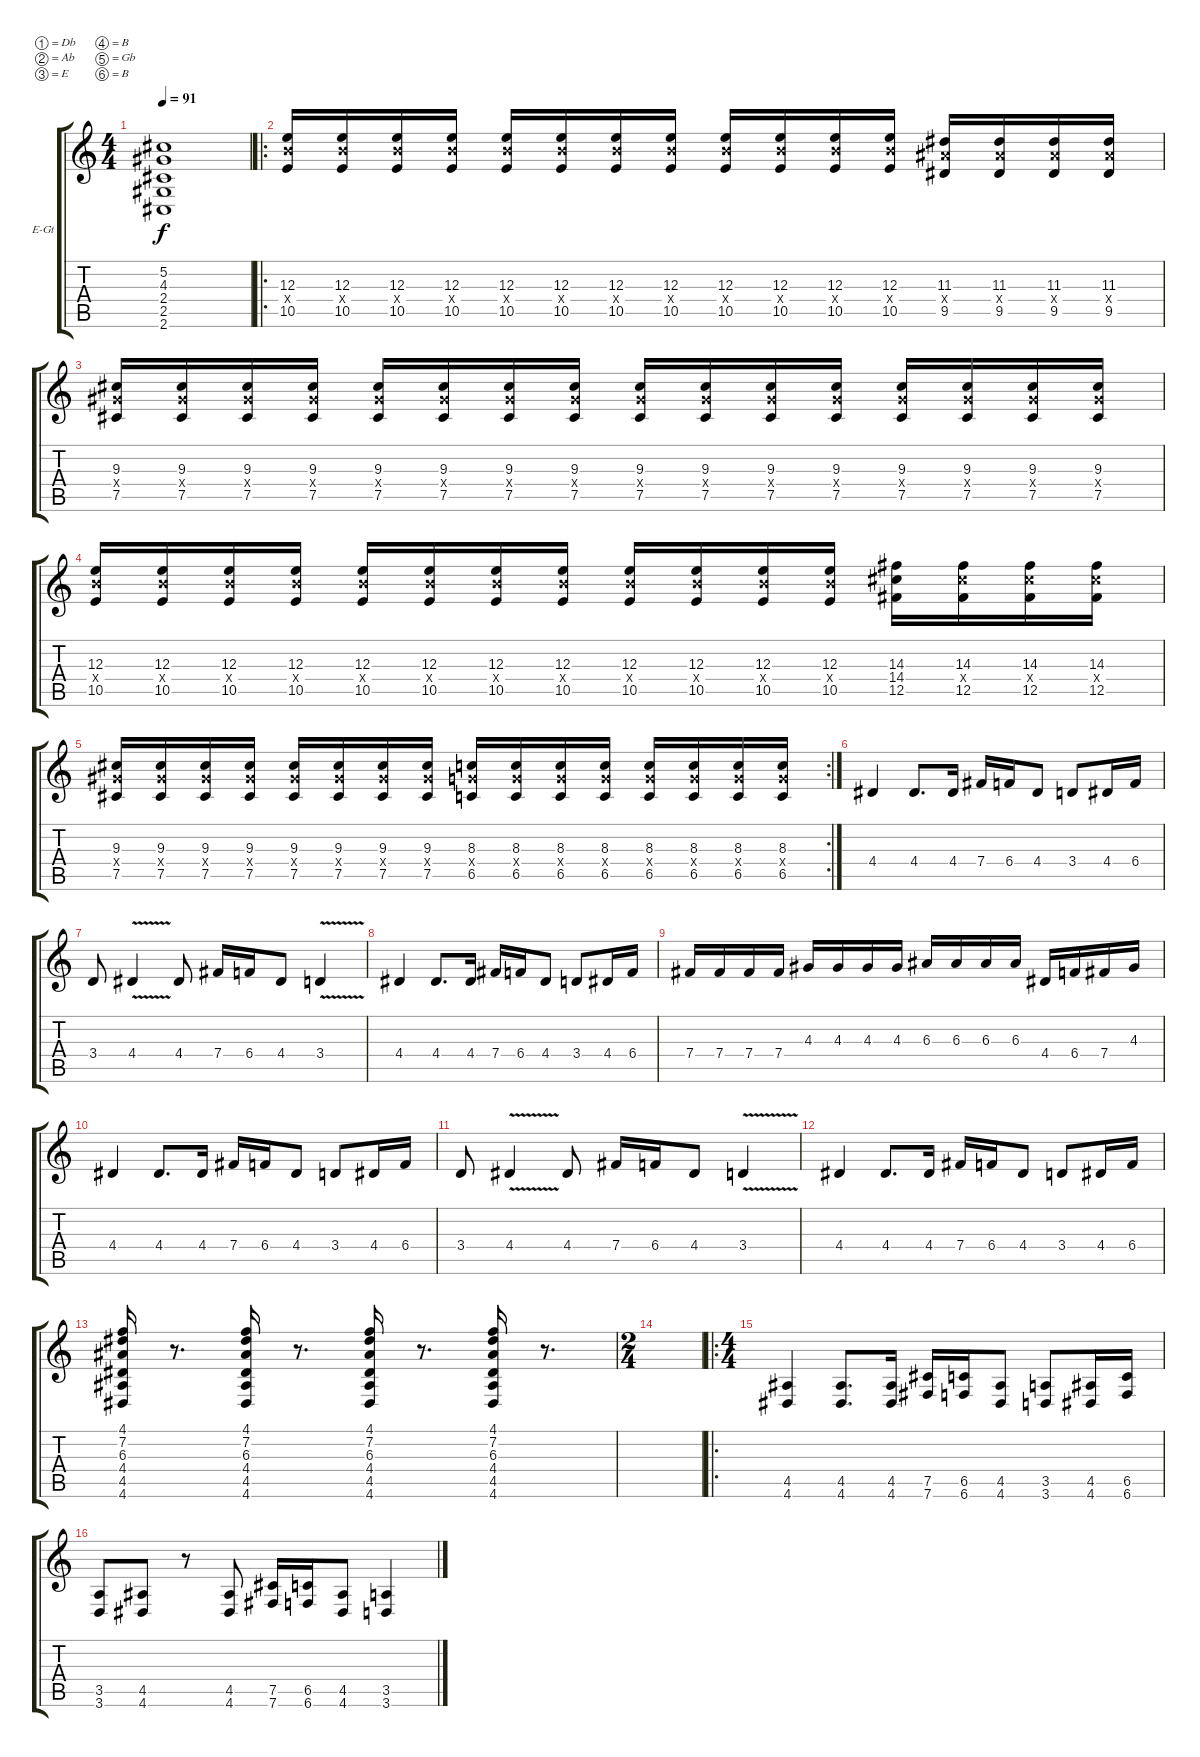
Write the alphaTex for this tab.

\defaultSystemsLayout 4
\bracketExtendMode groupsimilarinstruments
\firstSystemTrackNameOrientation horizontal
\otherSystemsTrackNameOrientation horizontal
\track ("Electric Guitar" "E-Gt") {instrument distortionguitar}
\staff {score tabs}
\tuning (Db4 Ab3 E3 B2 Gb2 B1)
\ts (4 4)
\tempo 91
\clef g2
\ks c
(2.6{t} 2.5{t} 2.4{t} 4.3{t} 5.2{t}).1{dy f} |
\ro
(12.3 10.5 12.4{x}).16 (12.3 10.5 12.4{x}).16 (12.3 10.5 12.4{x}).16 (12.3 10.5 12.4{x}).16 (12.3 10.5 12.4{x}).16 (12.3 10.5 12.4{x}).16 (12.3 10.5 12.4{x}).16 (12.3 10.5 12.4{x}).16 (12.3 10.5 12.4{x}).16 (12.3 10.5 12.4{x}).16 (12.3 10.5 12.4{x}).16 (12.3 10.5 12.4{x}).16 (9.5 11.4{x} 11.3).16 (9.5 11.4{x} 11.3).16 (9.5 11.4{x} 11.3).16 (9.5 11.4{x} 11.3).16 |
(7.5 9.3 9.4{x}).16 (9.4{x} 9.3 7.5).16 (9.4{x} 9.3 7.5).16 (9.4{x} 9.3 7.5).16 (9.4{x} 9.3 7.5).16 (9.4{x} 9.3 7.5).16 (9.4{x} 9.3 7.5).16 (9.4{x} 9.3 7.5).16 (7.5 9.3 9.4{x}).16 (9.4{x} 9.3 7.5).16 (9.4{x} 9.3 7.5).16 (9.4{x} 9.3 7.5).16 (9.4{x} 9.3 7.5).16 (9.4{x} 9.3 7.5).16 (9.4{x} 9.3 7.5).16 (9.4{x} 9.3 7.5).16 |
(12.3 10.5 12.4{x}).16 (12.3 10.5 12.4{x}).16 (12.3 10.5 12.4{x}).16 (12.3 10.5 12.4{x}).16 (12.3 10.5 12.4{x}).16 (12.3 10.5 12.4{x}).16 (12.3 10.5 12.4{x}).16 (12.3 10.5 12.4{x}).16 (12.3 10.5 12.4{x}).16 (12.3 10.5 12.4{x}).16 (12.3 10.5 12.4{x}).16 (12.3 10.5 12.4{x}).16 (12.5 14.4 14.3).16 (12.5 14.4{x} 14.3).16 (12.5 14.4{x} 14.3).16 (12.5 14.4{x} 14.3).16 |
\rc 2
(7.5 9.3 9.4{x}).16 (9.4{x} 9.3 7.5).16 (9.4{x} 9.3 7.5).16 (9.4{x} 9.3 7.5).16 (9.4{x} 9.3 7.5).16 (9.4{x} 9.3 7.5).16 (9.4{x} 9.3 7.5).16 (9.4{x} 9.3 7.5).16 (8.3 8.4{x} 6.5).16 (8.3 8.4{x} 6.5).16 (8.3 8.4{x} 6.5).16 (8.3 8.4{x} 6.5).16 (8.3 8.4{x} 6.5).16 (8.3 8.4{x} 6.5).16 (8.3 8.4{x} 6.5).16 (8.3 8.4{x} 6.5).16 |
4.4.4 4.4.8{d} 4.4.16 7.4.16 6.4.16 4.4.8 3.4.8 4.4.16 6.4.16 |
3.4.8 4.4{v}.4 4.4.8 7.4.16 6.4.16 4.4.8 3.4{v}.4 |
4.4.4 4.4.8{d} 4.4.16 7.4.16 6.4.16 4.4.8 3.4.8 4.4.16 6.4.16 |
7.4.16 7.4.16 7.4.16 7.4.16 4.3.16 4.3.16 4.3.16 4.3.16 6.3.16 6.3.16 6.3.16 6.3.16 4.4.16 6.4.16 7.4.16 4.3.16 |
4.4.4 4.4.8{d} 4.4.16 7.4.16 6.4.16 4.4.8 3.4.8 4.4.16 6.4.16 |
3.4.8 4.4{v}.4 4.4.8 7.4.16 6.4.16 4.4.8 3.4{v}.4 |
4.4.4 4.4.8{d} 4.4.16 7.4.16 6.4.16 4.4.8 3.4.8 4.4.16 6.4.16 |
(4.6 4.1 7.2 6.3 4.4 4.5).16 r.8{d} (4.6 4.1 7.2 6.3 4.4 4.5).16 r.8{d} (4.6 4.1 7.2 6.3 4.4 4.5).16 r.8{d} (4.6 4.1 7.2 6.3 4.4 4.5).16 r.8{d} |
\ts (2 4)
|
\ro
\ts (4 4)
(4.6 4.5).4 (4.6 4.5).8{d} (4.6 4.5).16 (7.6 7.5).16 (6.6 6.5).16 (4.6 4.5).8 (3.6 3.5).8 (4.6 4.5).16 (6.6 6.5).16 |
(3.6 3.5).8 (4.6 4.5).8 r.8 (4.6 4.5).8 (7.6 7.5).16 (6.6 6.5).16 (4.6 4.5).8 (3.6 3.5).4
